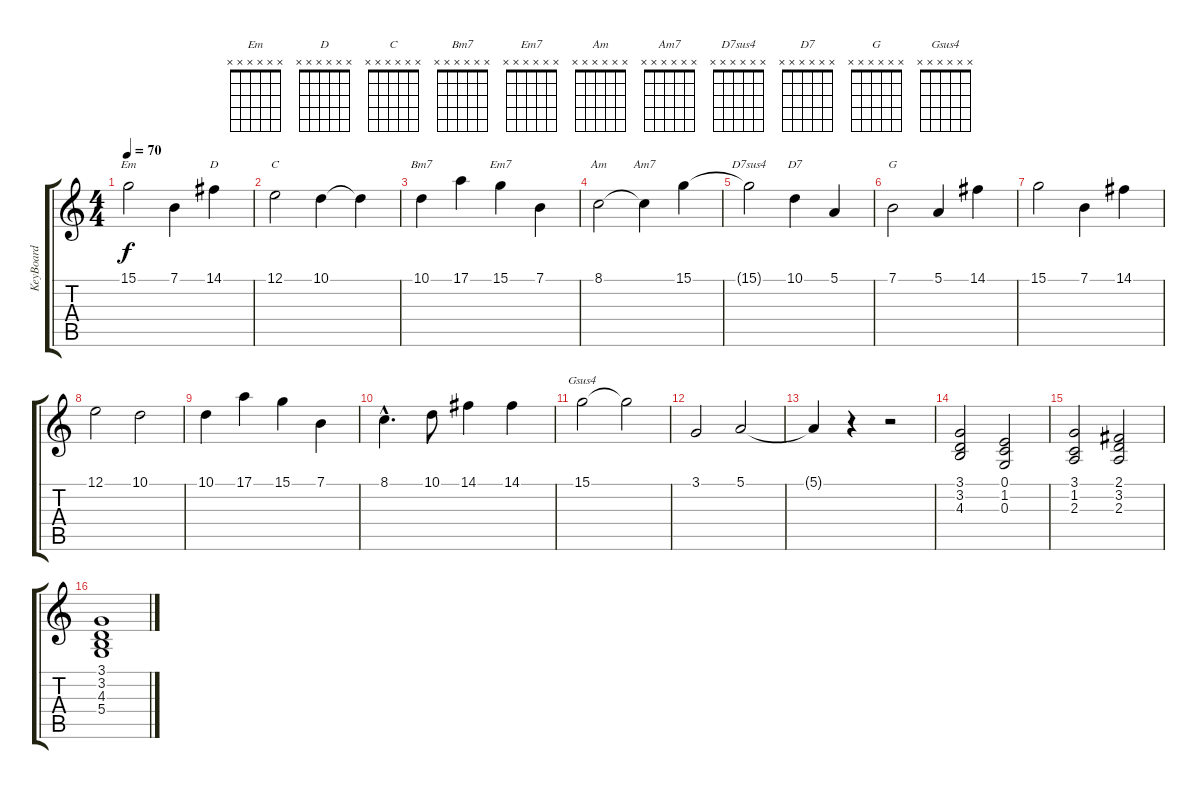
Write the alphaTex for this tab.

\track ("KeyBoard" "KeyBoard") {instrument stringensemble1}
\staff {score tabs}
\tuning (E4 B3 G3 D3 A2 E2) {hide}
\chord ("Em" x x x x x x) {firstfret 0}
\chord ("D" x x x x x x) {firstfret 0}
\chord ("C" x x x x x x) {firstfret 0}
\chord ("Bm7" x x x x x x) {firstfret 0}
\chord ("Em7" x x x x x x) {firstfret 0}
\chord ("Am" x x x x x x) {firstfret 0}
\chord ("Am7" x x x x x x) {firstfret 0}
\chord ("D7sus4" x x x x x x) {firstfret 0}
\chord ("D7" x x x x x x) {firstfret 0}
\chord ("G" x x x x x x) {firstfret 0}
\chord ("Gsus4" x x x x x x) {firstfret 0}
\ts (4 4)
\tempo 70
\clef g2
\ks c
15.1.2{ch "Em" dy f} 7.1.4 14.1.4{ch "D"} |
12.1.2{ch "C"} 10.1.4 10.1{t}.4 |
10.1.4{ch "Bm7"} 17.1.4 15.1.4{ch "Em7"} 7.1.4 |
8.1.2{ch "Am"} 8.1{t}.4{ch "Am7"} 15.1.4 |
15.1{t}.2{ch "D7sus4"} 10.1.4{ch "D7"} 5.1.4 |
7.1.2{ch "G"} 5.1.4 14.1.4 |
15.1.2 7.1.4 14.1.4 |
12.1.2 10.1.2 |
10.1.4 17.1.4 15.1.4 7.1.4 |
8.1{hac}.4{d} 10.1.8 14.1.4 14.1.4 |
15.1.2{ch "Gsus4"} 15.1{t}.2 |
3.1.2 5.1.2 |
5.1{t}.4 r.4 r.2 |
(3.1 3.2 4.3).2 (0.1 1.2 0.3).2 |
(3.1 1.2 2.3).2 (2.1 3.2 2.3).2 |
(3.1 3.2 4.3 5.4).1
